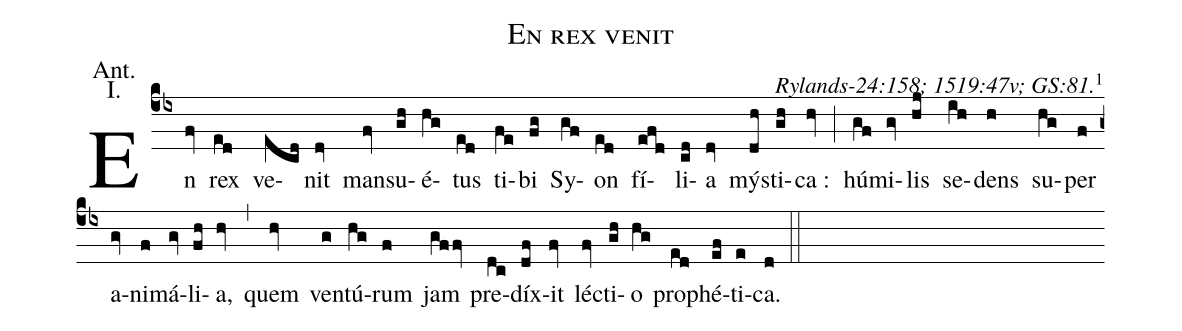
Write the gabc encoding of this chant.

name: En rex venit;
commentary: Rylands-24:158; 1519:47v; GS:81.\footnote{The flat appears in Rylands-24:158.};
annotation: Ant.;
annotation: I.;
%%
(cb4) En(fv) rex(ed) ve(ecd)nit(dv) man(fv)su(gh)é(hg)tus(ed) ti(fe)bi(fg) Sy(gf)on(ed) fí(efd)li(cd)a(dv) mýs(dh)ti(gh)ca :(hv) (;)
hú(gf)mi(gv)lis(hj) se(ih)dens(h) su(hg)per(f) a(gv)ni(f)má(gv)li(fh)a,(hv) (,)
quem(hv) ven(g)tú(hg)rum(f) jam(gffv) pre(dc)díx(df)it(fv) léc(fv)ti(gh)o(hg) pro(ed)phé(ef)ti(e)ca.(d) (::)
